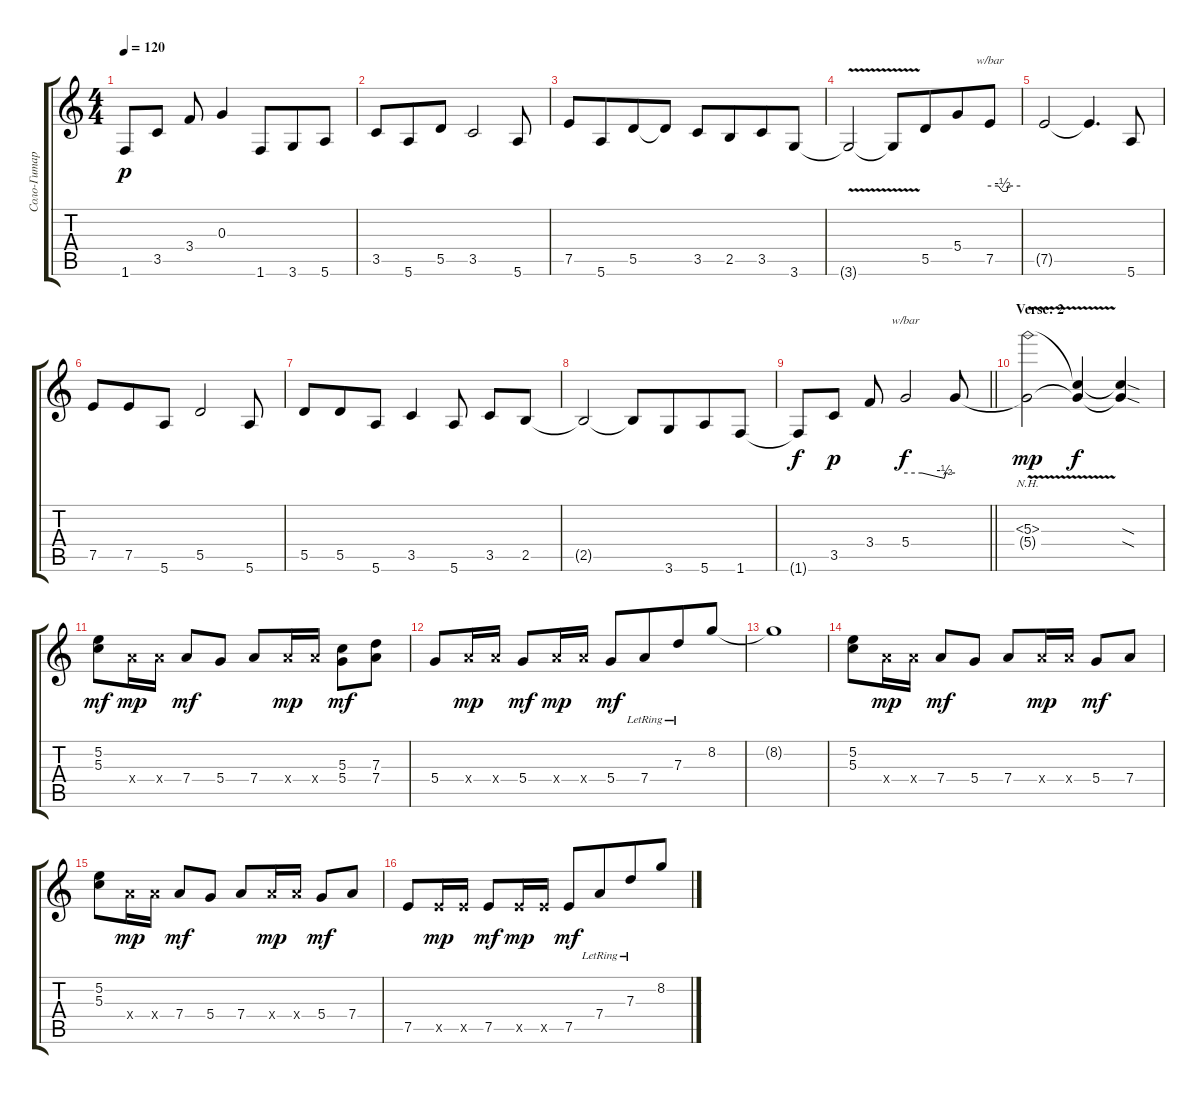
\track ("Соло-Гитара 2" "Соло-Гитар") {instrument overdrivenguitar}
\staff {score tabs}
\tuning (E4 B3 G3 D3 A2 E2) {hide}
\ts (4 4)
\tempo 120
\clef g2
\ks c
1.6{t}.8{dy p} 3.5.8 3.4.8 0.3.4 1.6.8{beam merge} 3.6.8 5.6.8 |
3.5.8 5.6.8{beam merge} 5.5.8 3.5.2 5.6.8 |
7.5.8 5.6.8{beam merge} 5.5.8 5.5{t}.8 3.5.8 2.5.8{beam merge} 3.5.8 3.6.8 |
3.6{v t}.2 3.6{t}.8 5.5.8{beam merge} 5.4.8 7.5.8{tbe (custom default 0 0 17 0 25 -2 34 -2 36 0 60 0)} |
7.5{t}.2 7.5{t}.4{d} 5.6.8 |
7.5.8 7.5.8{beam merge} 5.6.8 5.5.2 5.6.8 |
5.5.8 5.5.8{beam merge} 5.6.8 3.5.4 5.6.8 3.5.8 2.5.8 |
2.5{t}.2 2.5{t}.8 3.6.8{beam merge} 5.6.8 1.6.8 |
\barLineRight lightlight
1.6{t}.8{dy f} 3.5.8{dy p} 3.4.8 5.4.2{tbe (custom default 0 0 20 0 47 -2 49 0 60 0) dy f} 5.4{t}.8 |
\section ("" "Verse: 2")
(5.3{nh} 5.4{v t}).2{dy mp} (5.3{t} 5.4{t}).4{dy f} (5.3{sod t} 5.4{sod t}).4 |
(5.2 5.3).8{dy mf volume 5 instrument overdrivenguitar} 7.4{x}.16{dy mp} 7.4{x}.16 7.4.8{dy mf} 5.4.8 7.4.8 7.4{x}.16{dy mp} 7.4{x}.16 (5.3 5.4).8{dy mf} (7.3 7.4).8 |
5.4.8 7.4{x}.16{dy mp} 7.4{x}.16 5.4.8{dy mf} 7.4{x}.16{dy mp} 7.4{x}.16 5.4.8{dy mf beam Up} 7.4{lr}.8{beam Up beam merge} 7.3{lr}.8{beam Up} 8.2.8{beam Up} |
8.2{t}.1 |
(5.2 5.3).8 7.4{x}.16{dy mp} 7.4{x}.16 7.4.8{dy mf} 5.4.8 7.4.8 7.4{x}.16{dy mp} 7.4{x}.16 5.4.8{dy mf} 7.4.8 |
(5.2 5.3).8 7.4{x}.16{dy mp} 7.4{x}.16 7.4.8{dy mf} 5.4.8 7.4.8 7.4{x}.16{dy mp} 7.4{x}.16 5.4.8{dy mf} 7.4.8 |
7.5.8 7.5{x}.16{dy mp} 7.5{x}.16 7.5.8{dy mf} 7.5{x}.16{dy mp} 7.5{x}.16 7.5.8{dy mf beam Up} 7.4{lr}.8{beam Up beam merge} 7.3{lr}.8{beam Up} 8.2.8{beam Up}
